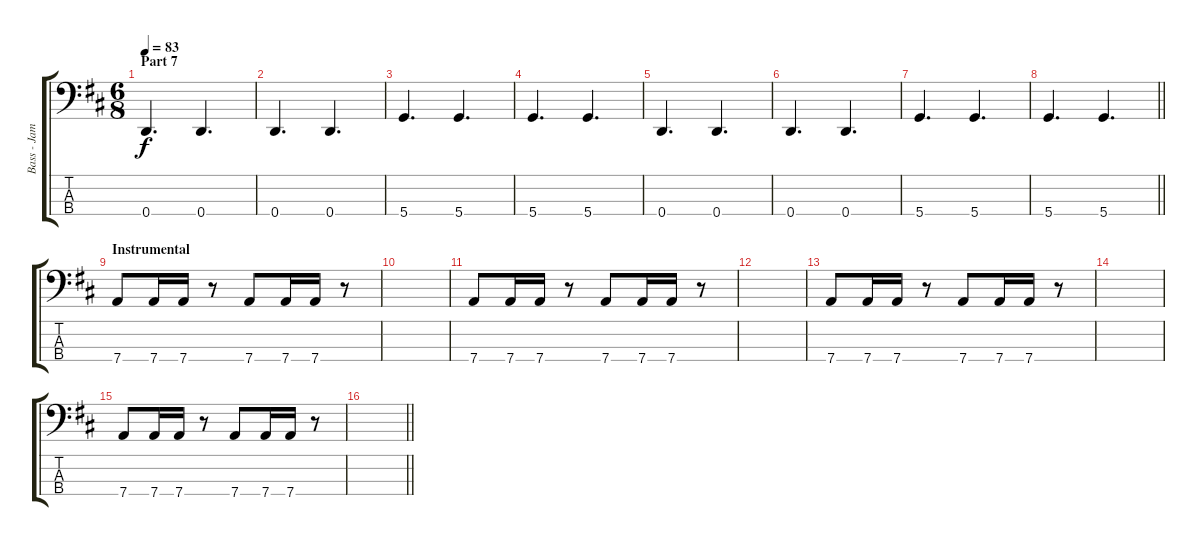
\track ("Bass - James Johnston" "Bass - Jam") {instrument electricbassfinger}
\staff {score tabs}
\tuning (G2 D2 A1 D1) {hide}
\ts (6 8)
\section ("" "Part 7")
\tempo 83
\clef f4
\ks d
0.4.4{d dy f} 0.4.4{d} |
0.4.4{d} 0.4.4{d} |
5.4.4{d} 5.4.4{d} |
5.4.4{d} 5.4.4{d} |
0.4.4{d} 0.4.4{d} |
0.4.4{d} 0.4.4{d} |
5.4.4{d} 5.4.4{d} |
\barLineRight lightlight
5.4.4{d} 5.4.4{d} |
\section ("" "Instrumental")
7.4.8 7.4.16 7.4.16 r.8 7.4.8 7.4.16 7.4.16 r.8 |
|
7.4.8 7.4.16 7.4.16 r.8 7.4.8 7.4.16 7.4.16 r.8 |
|
7.4.8 7.4.16 7.4.16 r.8 7.4.8 7.4.16 7.4.16 r.8 |
|
7.4.8 7.4.16 7.4.16 r.8 7.4.8 7.4.16 7.4.16 r.8 |
\barLineRight lightlight
